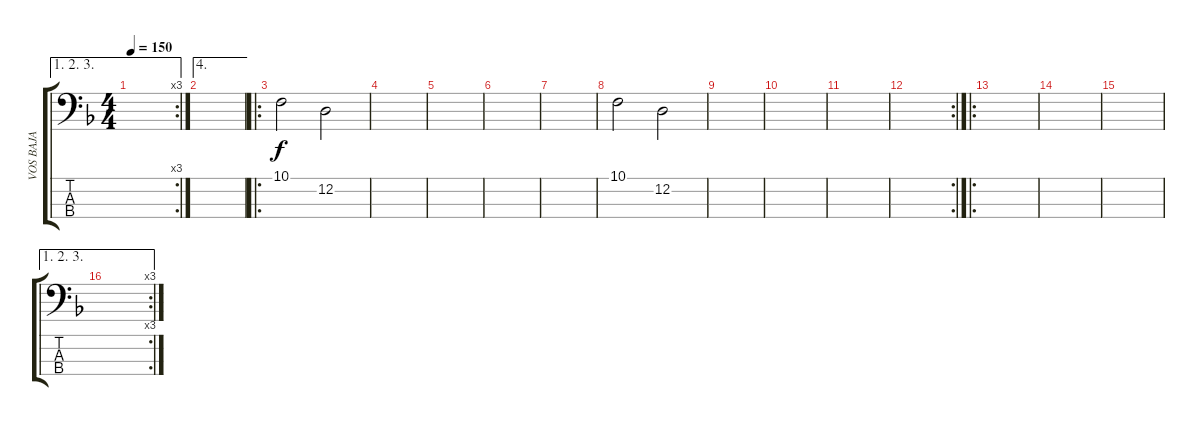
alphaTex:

\track ("VOS BAJA" "VOS BAJA") {instrument voiceoohs}
\staff {score tabs}
\tuning (G2 D2 A1 E1) {hide}
\ae (1 2 3)
\rc 3
\ts (4 4)
\tempo 150
\clef f4
\ks dminor
|
\ae 4
|
\ro
10.1.2 12.2.2 |
|
|
|
|
10.1.2 12.2.2 |
|
|
|
\rc 2
|
\ro
|
|
|
\ae (1 2 3)
\rc 3
